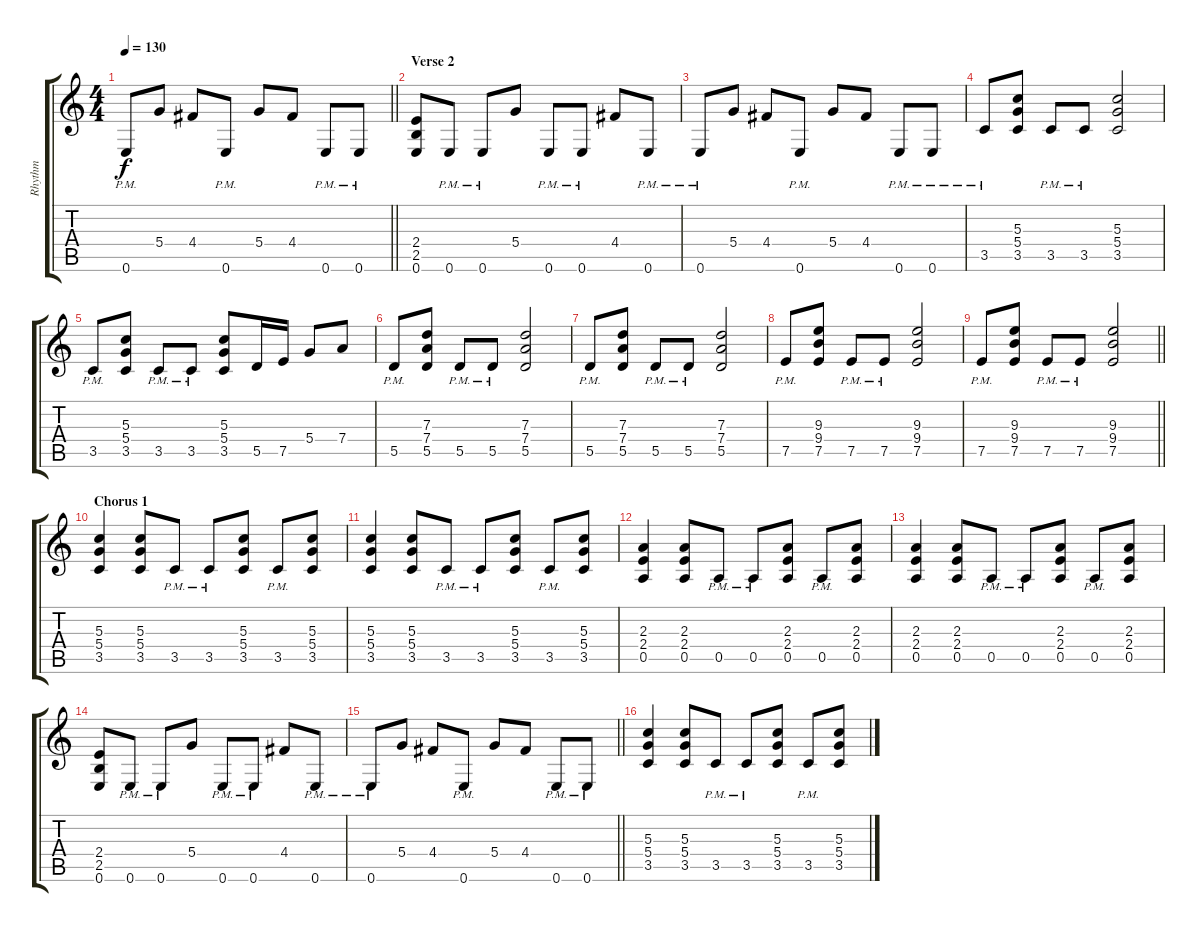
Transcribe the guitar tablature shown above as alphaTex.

\track ("Rhythm" "Rhythm") {instrument distortionguitar}
\staff {score tabs}
\tuning (E4 B3 G3 D3 A2 E2) {hide}
\ts (4 4)
\tempo 130
\clef g2
\barLineRight lightlight
\ks c
0.6{pm}.8{dy f} 5.4.8 4.4.8 0.6{pm}.8 5.4.8 4.4.8 0.6{pm}.8 0.6{pm}.8 |
\section ("" "Verse 2")
(2.4 2.5 0.6).8 0.6{pm}.8 0.6{pm}.8 5.4.8 0.6{pm}.8 0.6{pm}.8 4.4.8 0.6{pm}.8 |
0.6{pm}.8 5.4.8 4.4.8 0.6{pm}.8 5.4.8 4.4.8 0.6{pm}.8 0.6{pm}.8 |
3.5{pm}.8 (5.3 5.4 3.5).8 3.5{pm}.8 3.5{pm}.8 (5.3 5.4 3.5).2 |
3.5{pm}.8 (5.3 5.4 3.5).8 3.5{pm}.8 3.5{pm}.8 (5.3 5.4 3.5).8 5.5.16 7.5.16 5.4.8 7.4.8 |
5.5{pm}.8 (7.3 7.4 5.5).8 5.5{pm}.8 5.5{pm}.8 (7.3 7.4 5.5).2 |
5.5{pm}.8 (7.3 7.4 5.5).8 5.5{pm}.8 5.5{pm}.8 (7.3 7.4 5.5).2 |
7.5{pm}.8 (9.3 9.4 7.5).8 7.5{pm}.8 7.5{pm}.8 (9.3 9.4 7.5).2 |
\barLineRight lightlight
7.5{pm}.8 (9.3 9.4 7.5).8 7.5{pm}.8 7.5{pm}.8 (9.3 9.4 7.5).2 |
\section ("" "Chorus 1")
(5.3 5.4 3.5).4 (5.3 5.4 3.5).8 3.5{pm}.8 3.5{pm}.8 (5.3 5.4 3.5).8 3.5{pm}.8 (5.3 5.4 3.5).8 |
(5.3 5.4 3.5).4 (5.3 5.4 3.5).8 3.5{pm}.8 3.5{pm}.8 (5.3 5.4 3.5).8 3.5{pm}.8 (5.3 5.4 3.5).8 |
(2.3 2.4 0.5).4 (2.3 2.4 0.5).8 0.5{pm}.8 0.5{pm}.8 (2.3 2.4 0.5).8 0.5{pm}.8 (2.3 2.4 0.5).8 |
(2.3 2.4 0.5).4 (2.3 2.4 0.5).8 0.5{pm}.8 0.5{pm}.8 (2.3 2.4 0.5).8 0.5{pm}.8 (2.3 2.4 0.5).8 |
(2.4 2.5 0.6).8 0.6{pm}.8 0.6{pm}.8 5.4.8 0.6{pm}.8 0.6{pm}.8 4.4.8 0.6{pm}.8 |
\barLineRight lightlight
0.6{pm}.8 5.4.8 4.4.8 0.6{pm}.8 5.4.8 4.4.8 0.6{pm}.8 0.6{pm}.8 |
(5.3 5.4 3.5).4 (5.3 5.4 3.5).8 3.5{pm}.8 3.5{pm}.8 (5.3 5.4 3.5).8 3.5{pm}.8 (5.3 5.4 3.5).8
